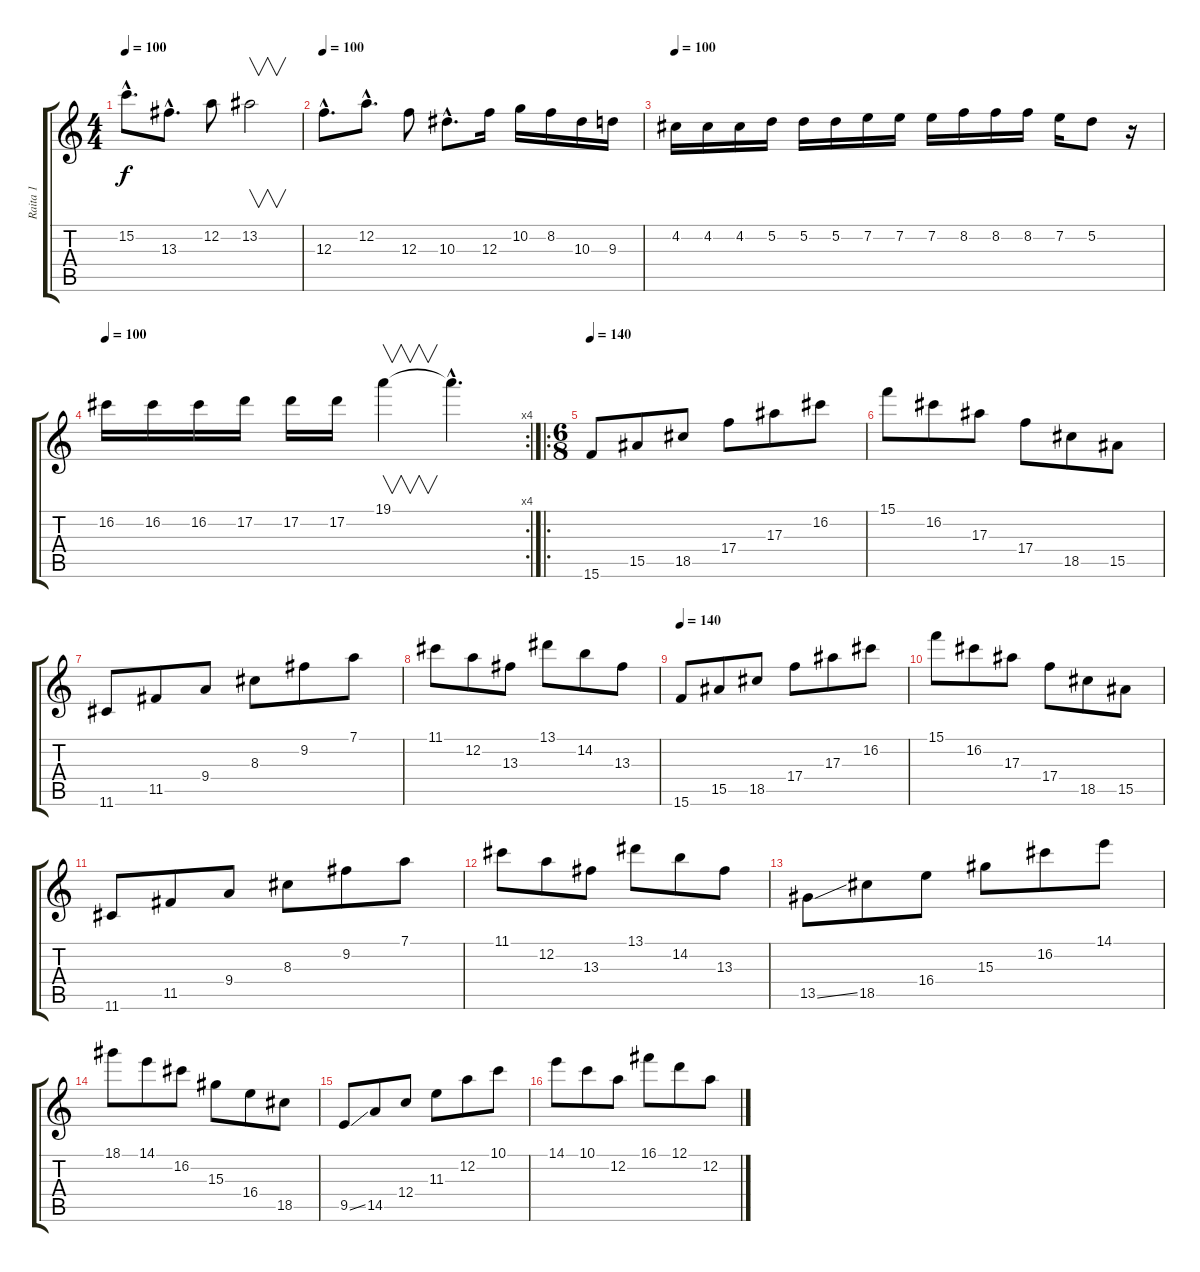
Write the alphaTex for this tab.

\track ("Raita 1" "Raita 1") {instrument overdrivenguitar}
\staff {score tabs}
\tuning (D4 A3 F3 C3 G2 D2) {hide}
\ts (4 4)
\tempo 100
\clef g2
\ks c
15.2{hac}.8{d dy f} 13.3{hac}.8{d} 12.2.8 13.2.2{v} |
\tempo 100
12.3{hac}.8{d} 12.2{hac}.8{d} 12.3.8 10.3{hac}.8{d} 12.3.16 10.2.16 8.2.16 10.3.16 9.3.16 |
\tempo 100
4.2.16 4.2.16 4.2.16 5.2.16 5.2.16 5.2.16 7.2.16 7.2.16 7.2.16 8.2.16 8.2.16 8.2.16 7.2.16 5.2.8 r.16 |
\rc 4
\tempo 100
16.2.16 16.2.16 16.2.16 17.2.16 17.2.16 17.2.16 19.1.4{v} 19.1{hac t}.4{d} |
\ro
\ts (6 8)
\tempo 140
15.6.8 15.5.8 18.5.8 17.4.8 17.3.8 16.2.8 |
15.1.8 16.2.8 17.3.8 17.4.8 18.5.8 15.5.8 |
11.6.8 11.5.8 9.4.8 8.3.8 9.2.8 7.1.8 |
11.1.8 12.2.8 13.3.8 13.1.8 14.2.8 13.3.8 |
\tempo 140
15.6.8 15.5.8 18.5.8 17.4.8 17.3.8 16.2.8 |
15.1.8 16.2.8 17.3.8 17.4.8 18.5.8 15.5.8 |
11.6.8 11.5.8 9.4.8 8.3.8 9.2.8 7.1.8 |
11.1.8 12.2.8 13.3.8 13.1.8 14.2.8 13.3.8 |
13.5{ss}.8 18.5.8 16.4.8 15.3.8 16.2.8 14.1.8 |
18.1.8 14.1.8 16.2.8 15.3.8 16.4.8 18.5.8 |
9.5{ss}.8 14.5.8 12.4.8 11.3.8 12.2.8 10.1.8 |
14.1.8 10.1.8 12.2.8 16.1.8 12.1.8 12.2.8
